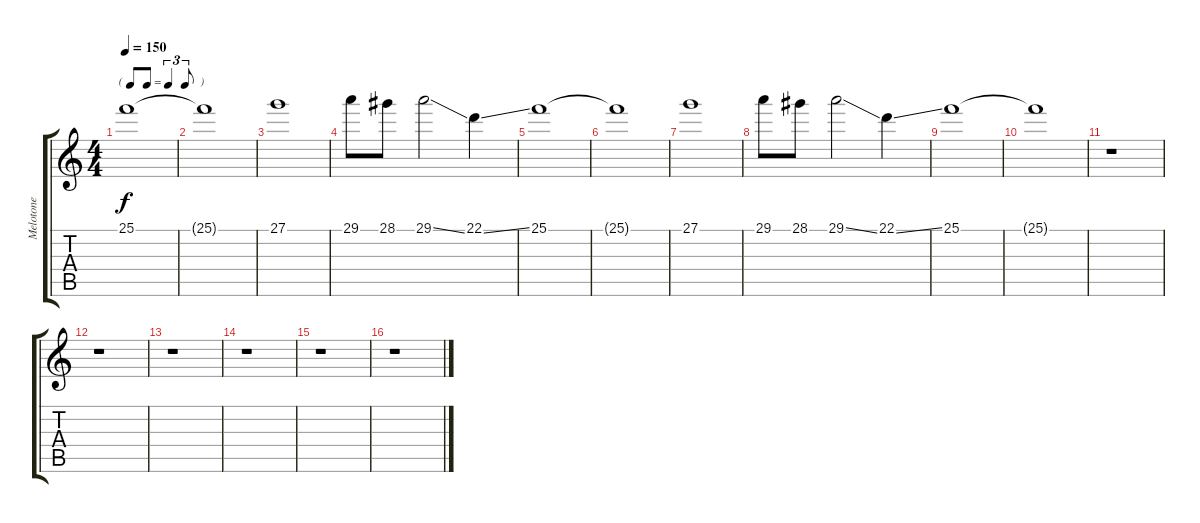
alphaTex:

\track ("Melotone" "Melotone") {instrument ocarina}
\staff {score tabs}
\tuning (E4 B3 G3 D3 A2 E2) {hide}
\ts (4 4)
\tf triplet8th
\tempo 150
\clef g2
\ks c
25.1.1{dy f} |
25.1{t}.1 |
27.1.1 |
29.1.8 28.1.8 29.1{ss}.2 22.1{ss}.4 |
25.1.1 |
25.1{t}.1 |
27.1.1 |
29.1.8 28.1.8 29.1{ss}.2 22.1{ss}.4 |
25.1.1 |
25.1{t}.1 |
r.1 |
r.1 |
r.1 |
r.1 |
r.1 |
r.1
